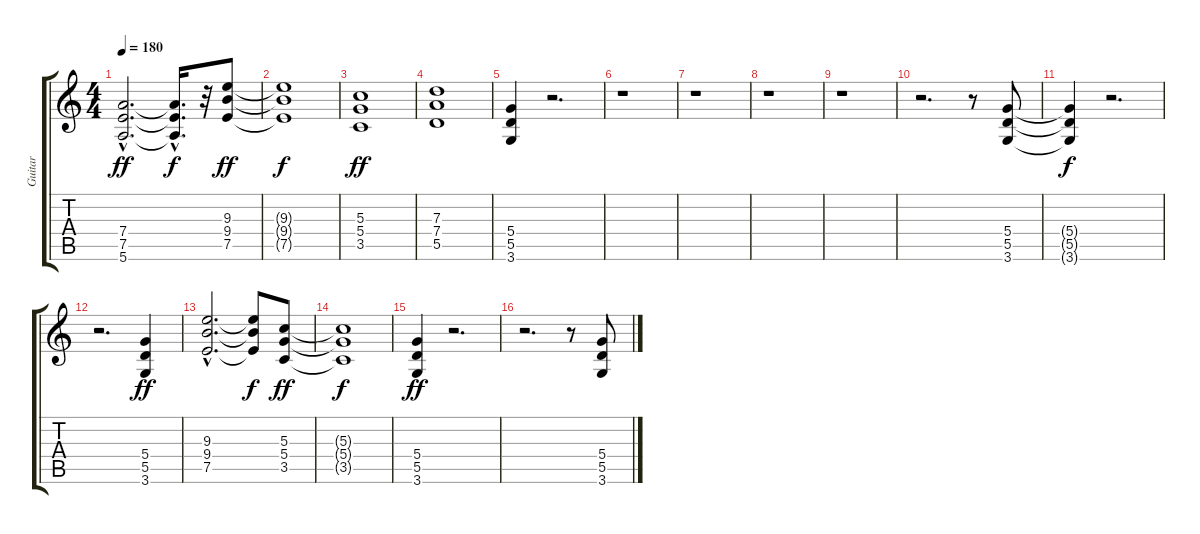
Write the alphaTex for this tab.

\track ("Guitar" "Guitar") {instrument overdrivenguitar}
\staff {score tabs}
\tuning (E4 B3 G3 D3 A2 E2) {hide}
\ts (4 4)
\tempo 180
\clef g2
\ks c
(7.4{hac} 7.5{hac} 5.6{hac}).2{d dy ff} (7.4{hac t} 7.5{hac t} 5.6{hac t}).16{d dy f} r.32 (9.3 9.4 7.5).8{dy ff} |
(9.3{t} 9.4{t} 7.5{t}).1{dy f} |
(5.3 5.4 3.5).1{dy ff} |
(7.3 7.4 5.5).1 |
(5.4 5.5 3.6).4 r.2{d} |
r.1 |
r.1 |
r.1 |
r.1 |
r.2{d} r.8 (5.4 5.5 3.6).8 |
(5.4{t} 5.5{t} 3.6{t}).4{dy f} r.2{d} |
r.2{d} (5.4 5.5 3.6).4{dy ff} |
(9.3{hac} 9.4{hac} 7.5{hac}).2{d} (9.3{t} 9.4{t} 7.5{t}).8{dy f} (5.3 5.4 3.5).8{dy ff} |
(5.3{t} 5.4{t} 3.5{t}).1{dy f} |
(5.4 5.5 3.6).4{dy ff} r.2{d} |
r.2{d} r.8 (5.4 5.5 3.6).8
